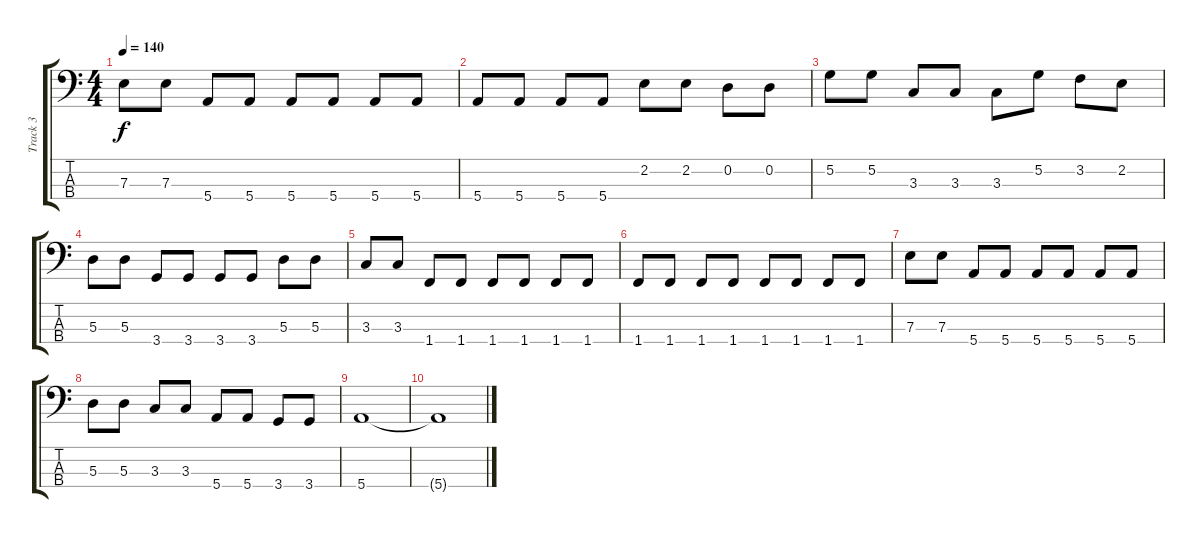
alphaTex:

\track ("Track 3" "Track 3") {instrument electricbasspick}
\staff {score tabs}
\tuning (G2 D2 A1 E1) {hide}
\ts (4 4)
\tempo 140
\clef f4
\ks c
7.3.8{dy f} 7.3.8 5.4.8 5.4.8 5.4.8 5.4.8 5.4.8 5.4.8 |
5.4.8 5.4.8 5.4.8 5.4.8 2.2.8 2.2.8 0.2.8 0.2.8 |
5.2.8 5.2.8 3.3.8 3.3.8 3.3.8 5.2.8 3.2.8 2.2.8 |
5.3.8 5.3.8 3.4.8 3.4.8 3.4.8 3.4.8 5.3.8 5.3.8 |
3.3.8 3.3.8 1.4.8 1.4.8 1.4.8 1.4.8 1.4.8 1.4.8 |
1.4.8 1.4.8 1.4.8 1.4.8 1.4.8 1.4.8 1.4.8 1.4.8 |
7.3.8 7.3.8 5.4.8 5.4.8 5.4.8 5.4.8 5.4.8 5.4.8 |
5.3.8 5.3.8 3.3.8 3.3.8 5.4.8 5.4.8 3.4.8 3.4.8 |
5.4.1 |
5.4{t}.1
